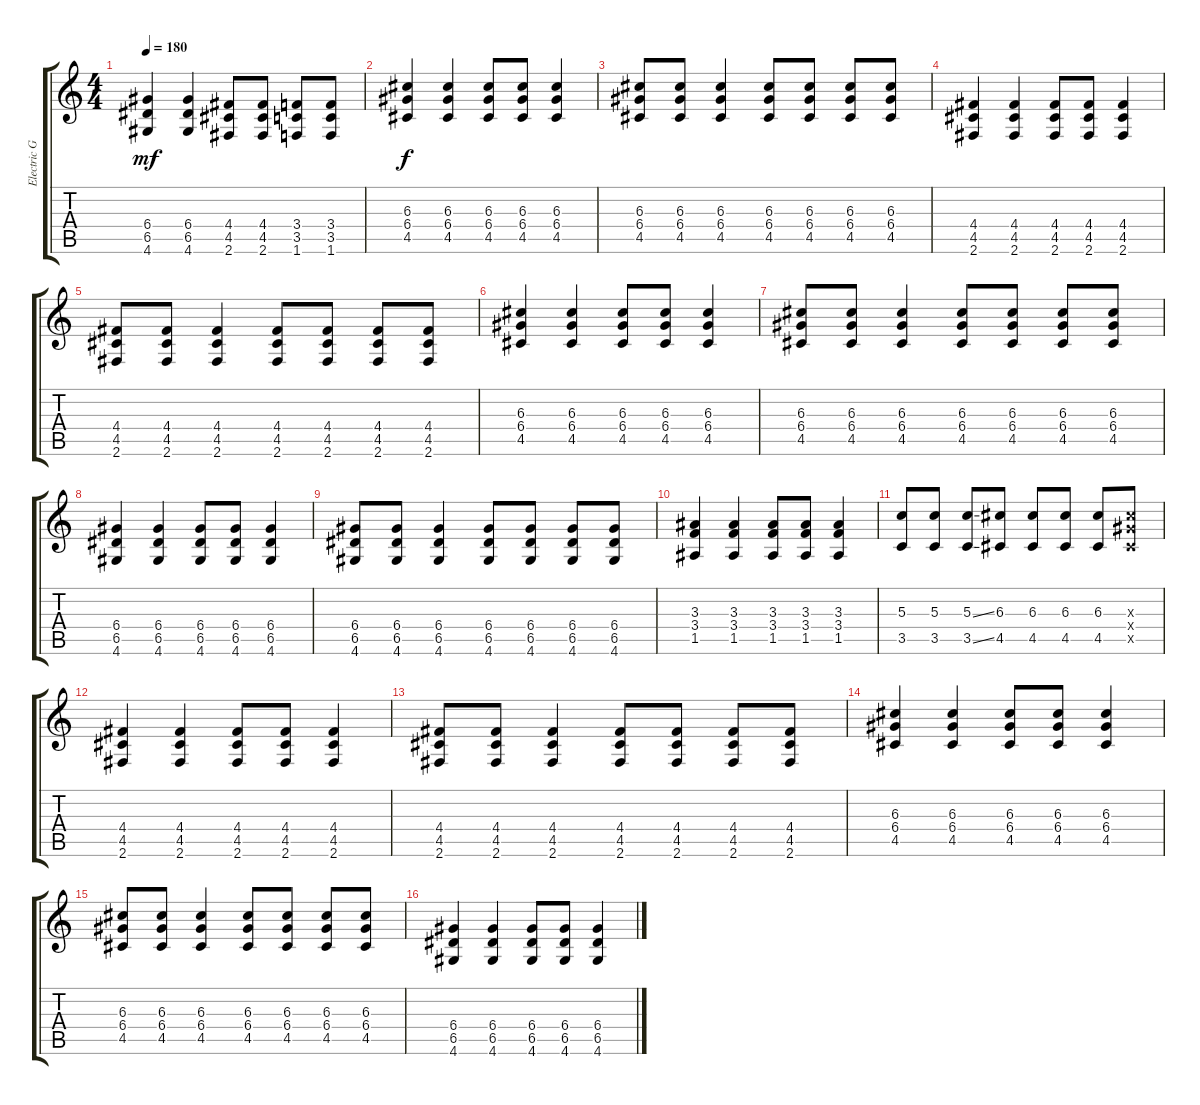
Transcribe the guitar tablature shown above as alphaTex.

\track ("Electric Guitar" "Electric G") {instrument overdrivenguitar}
\staff {score tabs}
\tuning (E4 B3 G3 D3 A2 E2) {hide}
\ts (4 4)
\tempo 180
\clef g2
\ks c
(6.4 6.5 4.6).4{dy mf} (6.4 6.5 4.6).4 (4.4 4.5 2.6).8 (4.4 4.5 2.6).8 (3.4 3.5 1.6).8 (3.4 3.5 1.6).8 |
(6.3 6.4 4.5).4{dy f} (6.3 6.4 4.5).4 (6.3 6.4 4.5).8 (6.3 6.4 4.5).8 (6.3 6.4 4.5).4 |
(6.3 6.4 4.5).8 (6.3 6.4 4.5).8 (6.3 6.4 4.5).4 (6.3 6.4 4.5).8 (6.3 6.4 4.5).8 (6.3 6.4 4.5).8 (6.3 6.4 4.5).8 |
(4.4 4.5 2.6).4 (4.4 4.5 2.6).4 (4.4 4.5 2.6).8 (4.4 4.5 2.6).8 (4.4 4.5 2.6).4 |
(4.4 4.5 2.6).8 (4.4 4.5 2.6).8 (4.4 4.5 2.6).4 (4.4 4.5 2.6).8 (4.4 4.5 2.6).8 (4.4 4.5 2.6).8 (4.4 4.5 2.6).8 |
(6.3 6.4 4.5).4 (6.3 6.4 4.5).4 (6.3 6.4 4.5).8 (6.3 6.4 4.5).8 (6.3 6.4 4.5).4 |
(6.3 6.4 4.5).8 (6.3 6.4 4.5).8 (6.3 6.4 4.5).4 (6.3 6.4 4.5).8 (6.3 6.4 4.5).8 (6.3 6.4 4.5).8 (6.3 6.4 4.5).8 |
(6.4 6.5 4.6).4 (6.4 6.5 4.6).4 (6.4 6.5 4.6).8 (6.4 6.5 4.6).8 (6.4 6.5 4.6).4 |
(6.4 6.5 4.6).8 (6.4 6.5 4.6).8 (6.4 6.5 4.6).4 (6.4 6.5 4.6).8 (6.4 6.5 4.6).8 (6.4 6.5 4.6).8 (6.4 6.5 4.6).8 |
(3.3 3.4 1.5).4 (3.3 3.4 1.5).4 (3.3 3.4 1.5).8 (3.3 3.4 1.5).8 (3.3 3.4 1.5).4 |
(5.3 3.5).8 (5.3 3.5).8 (5.3{ss} 3.5{ss}).8 (6.3 4.5).8 (6.3 4.5).8 (6.3 4.5).8 (6.3 4.5).8 (6.3{x} 6.4{x} 4.5{x}).8 |
(4.4 4.5 2.6).4 (4.4 4.5 2.6).4 (4.4 4.5 2.6).8 (4.4 4.5 2.6).8 (4.4 4.5 2.6).4 |
(4.4 4.5 2.6).8 (4.4 4.5 2.6).8 (4.4 4.5 2.6).4 (4.4 4.5 2.6).8 (4.4 4.5 2.6).8 (4.4 4.5 2.6).8 (4.4 4.5 2.6).8 |
(6.3 6.4 4.5).4 (6.3 6.4 4.5).4 (6.3 6.4 4.5).8 (6.3 6.4 4.5).8 (6.3 6.4 4.5).4 |
(6.3 6.4 4.5).8 (6.3 6.4 4.5).8 (6.3 6.4 4.5).4 (6.3 6.4 4.5).8 (6.3 6.4 4.5).8 (6.3 6.4 4.5).8 (6.3 6.4 4.5).8 |
(6.4 6.5 4.6).4 (6.4 6.5 4.6).4 (6.4 6.5 4.6).8 (6.4 6.5 4.6).8 (6.4 6.5 4.6).4
